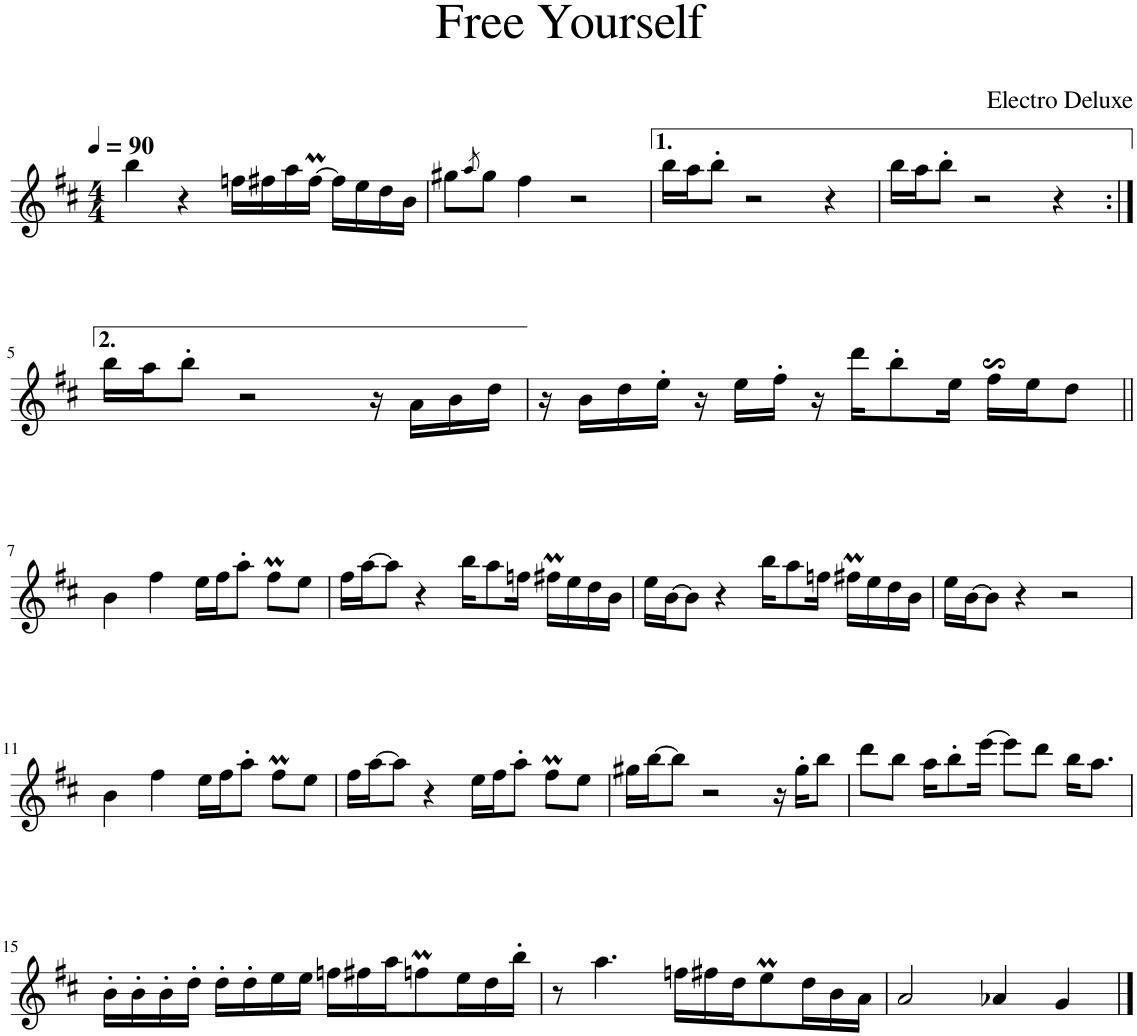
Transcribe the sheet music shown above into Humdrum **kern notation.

**kern
*part1
*staff1
*I"Tenor Saxophone
*I'T. Sax.
*clefG2
*Trd8c14
*k[f#c#]
*M4/4
*MM90
=1
4bb\
4r
16ffn\LL
16ff#X\
16aa\
[16ff#m\JJ
16ff#\LL]
16ee\
16dd\
16b\JJ
=2
8gg#X\L
8qaa/
8gg#\J
4ff#\
2r
=3
16bb\LL
16aa\J
8bb'\J
2r
4r
=4
16bb\LL
16aa\J
8bb'\J
2r
4r
!!LO:LB:g=z
=5:|!
16bb\LL
16aa\J
8bb'\J
2r
16r
16a\LL
16b\
16dd\JJ
=6
16r
16b\LL
16dd\
16ee'\JJ
16r
16ee\LL
16ff#'\JJ
16r
16ddd\KL
8bb'\
16ee\Jk
16ff#s$sS\LL
16ee\J
8dd\J
!!LO:LB:g=z
=7||
4b\
4ff#\
16ee\LL
16ff#\J
8aa'\J
8ff#m\L
8ee\J
=8
16ff#\LL
[16aa\J
8aa\J]
4r
16bb\KL
8aa\
16ffn\Jk
16ff#Xm\LL
16ee\
16dd\
16b\JJ
=9
16ee\LL
[16b\J
8b\J]
4r
16bb\KL
8aa\
16ffn\Jk
16ff#Xm\LL
16ee\
16dd\
16b\JJ
=10
16ee\LL
[16b\J
8b\J]
4r
2r
!!LO:LB:g=z
=11
4b\
4ff#\
16ee\LL
16ff#\J
8aa'\J
8ff#m\L
8ee\J
=12
16ff#\LL
[16aa\J
8aa\J]
4r
16ee\LL
16ff#\J
8aa'\J
8ff#m\L
8ee\J
=13
16gg#X\LL
[16bb\J
8bb\J]
2r
16r
16gg#'\KL
8bb\J
=14
8ddd\L
8bb\J
16aa\KL
8bb'\
[16eee\Jk
8eee\L]
8ddd\J
16bb\KL
8.aa\J
!!LO:LB:g=z
=15
16b'\LL
16b'\
16b'\
16dd'\JJ
16dd'\LL
16dd'\
16ee\
16ee\JJ
16ffn\LL
16ff#X\
16aa\J
8ffnM\
16ee\L
16dd\
16bb'\JJ
=16
8r
4.aa\
16ffn\LL
16ff#X\
16dd\J
8eeM\
16dd\L
16b\
16a\JJ
=17
2a/
4a-X/
4g/
==
*-
